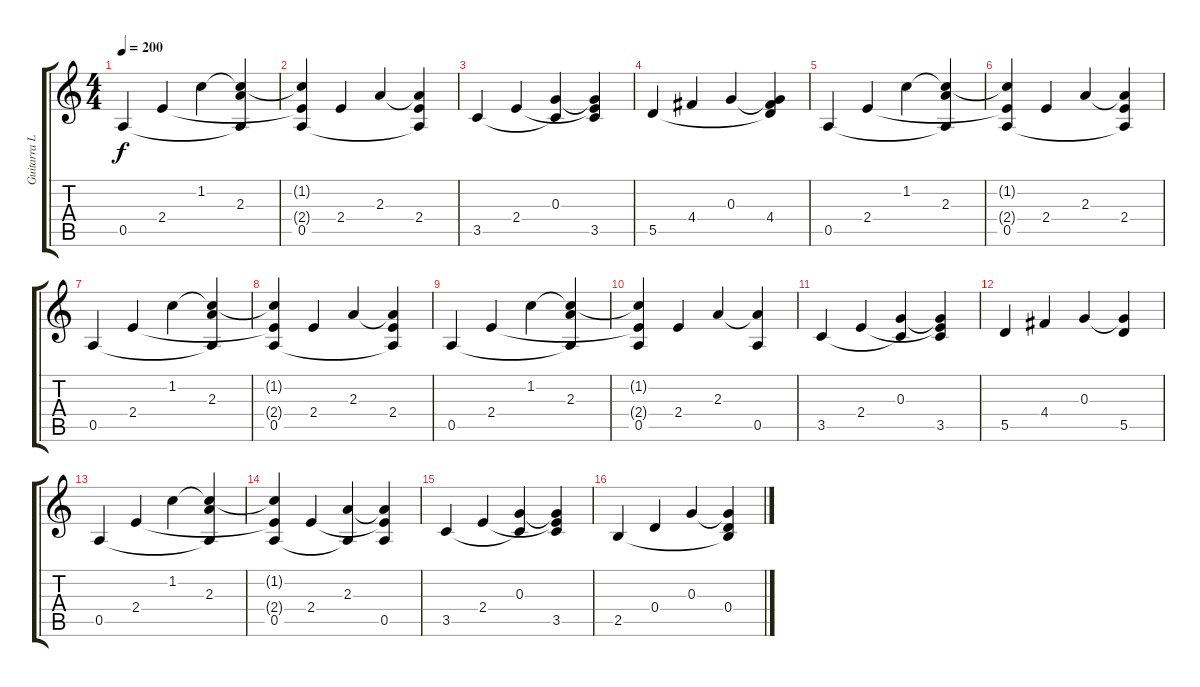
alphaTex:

\track ("Guitarra Limpia" "Guitarra L") {instrument electricguitarjazz}
\staff {score tabs}
\tuning (E4 B3 G3 D3 A2 E2) {hide}
\ts (4 4)
\tempo 200
\clef g2
\ks c
0.5.4{dy f} 2.4.4 1.2.4 (1.2{t} 2.3 0.5{t}).4 |
(1.2{t} 2.4{t} 0.5).4 2.4.4 2.3.4 (2.3{t} 2.4 0.5{t}).4 |
3.5.4 2.4.4 (0.3 3.5{t}).4 (0.3{t} 2.4{t} 3.5).4 |
5.5.4 4.4.4 0.3.4 (0.3{t} 4.4 5.5{t}).4 |
0.5.4 2.4.4 1.2.4 (1.2{t} 2.3 0.5{t}).4 |
(1.2{t} 2.4{t} 0.5).4 2.4.4 2.3.4 (2.3{t} 2.4 0.5{t}).4 |
0.5.4 2.4.4 1.2.4 (1.2{t} 2.3 0.5{t}).4 |
(1.2{t} 2.4{t} 0.5).4 2.4.4 2.3.4 (2.3{t} 2.4 0.5{t}).4 |
0.5.4 2.4.4 1.2.4 (1.2{t} 2.3 0.5{t}).4 |
(1.2{t} 2.4{t} 0.5).4 2.4.4 2.3.4 (2.3{t} 0.5).4 |
3.5.4 2.4.4 (0.3 3.5{t}).4 (0.3{t} 2.4{t} 3.5).4 |
5.5.4 4.4.4 0.3.4 (0.3{t} 5.5).4 |
0.5.4 2.4.4 1.2.4 (1.2{t} 2.3 0.5{t}).4 |
(1.2{t} 2.4{t} 0.5).4 2.4.4 (2.3 0.5{t}).4 (2.3{t} 2.4{t} 0.5).4 |
3.5.4 2.4.4 (0.3 3.5{t}).4 (0.3{t} 2.4{t} 3.5).4 |
2.5.4 0.4.4 0.3.4 (0.3{t} 0.4 2.5{t}).4
